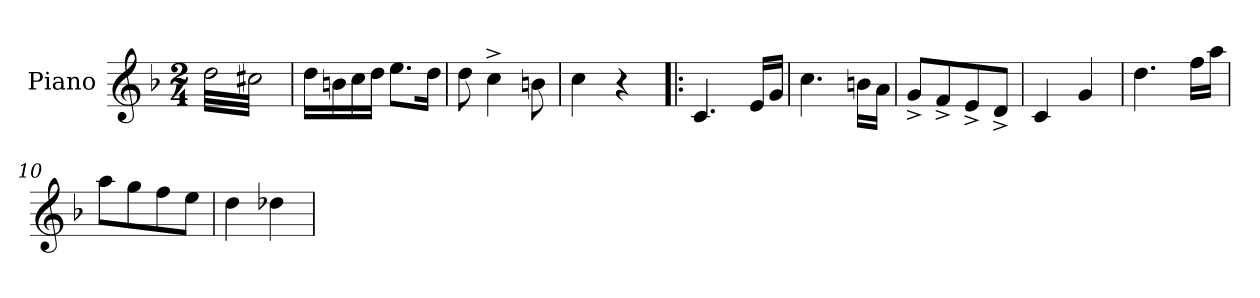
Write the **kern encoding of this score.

**kern
*part1
*staff1
*I"Piano
*I'Pno.
*clefG2
*k[b-]
*M2/4
=1
*tremolo
32dd\LLL
32cc#X\
32dd\
32cc#X\
32dd\
32cc#X\
32dd\
32cc#X\
32dd\
32cc#X\
32dd\
32cc#X\
32dd\
32cc#X\
32dd\
32cc#X\JJJ
*Xtremolo
=2
16dd\LL
.
16bn\
.
16cc\
.
16dd\JJ
.
8.ee\L
16dd\Jk
=3
8dd\
4cc^\
8bn\
=4
4cc\
4r
=5!|:
4.c/
16e/LL
16g/JJ
=6
4.cc\
16bn\LL
16a\JJ
=7
8g^/L
8f^/
8e^/
8d^/J
=8
4c/
4g/
=9
4.dd\
16ff\LL
16aa\JJ
=10
8aa\L
8gg\
8ff\
8ee\J
=11
4dd\
4dd-X\
=
*-
